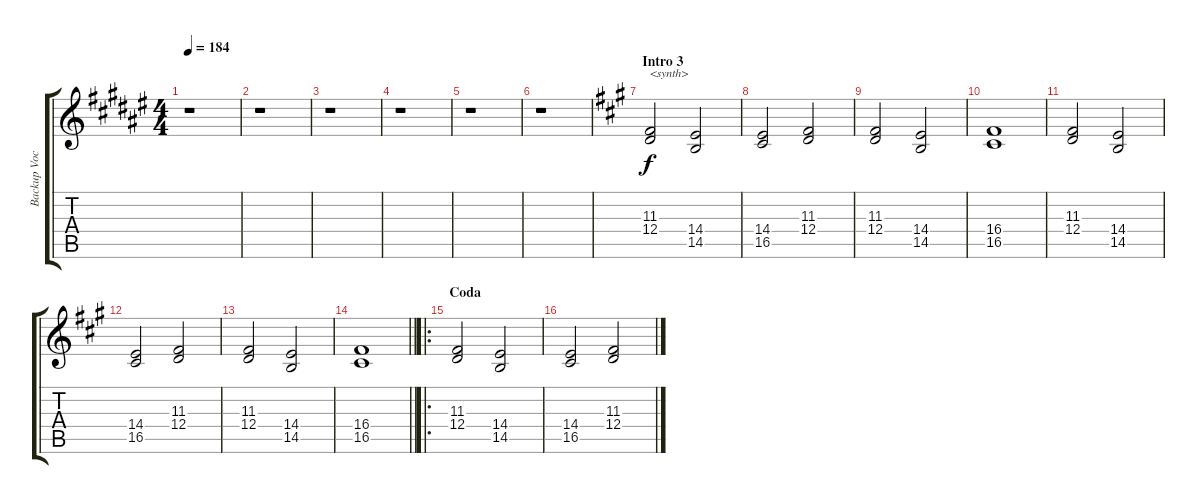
\track ("Backup Vocals" "Backup Voc") {instrument synthvoice}
\staff {score tabs}
\tuning (E4 B3 G3 D3 A2 E2) {hide}
\ts (4 4)
\tempo 184
\clef g2
\ks f#
r.1{dy f} |
r.1 |
r.1 |
r.1 |
r.1 |
r.1 |
\section ("" "Intro 3")
\ks f#minor
(11.3 12.4).2{txt "<synth>" volume 9 instrument reedorgan} (14.4 14.5).2 |
(14.4 16.5).2 (11.3 12.4).2 |
(11.3 12.4).2 (14.4 14.5).2 |
(16.4 16.5).1 |
(11.3 12.4).2 (14.4 14.5).2 |
(14.4 16.5).2 (11.3 12.4).2 |
(11.3 12.4).2 (14.4 14.5).2 |
\barLineRight lightlight
(16.4 16.5).1 |
\ro
\section ("" "Coda")
(11.3 12.4).2 (14.4 14.5).2 |
(14.4 16.5).2 (11.3 12.4).2
